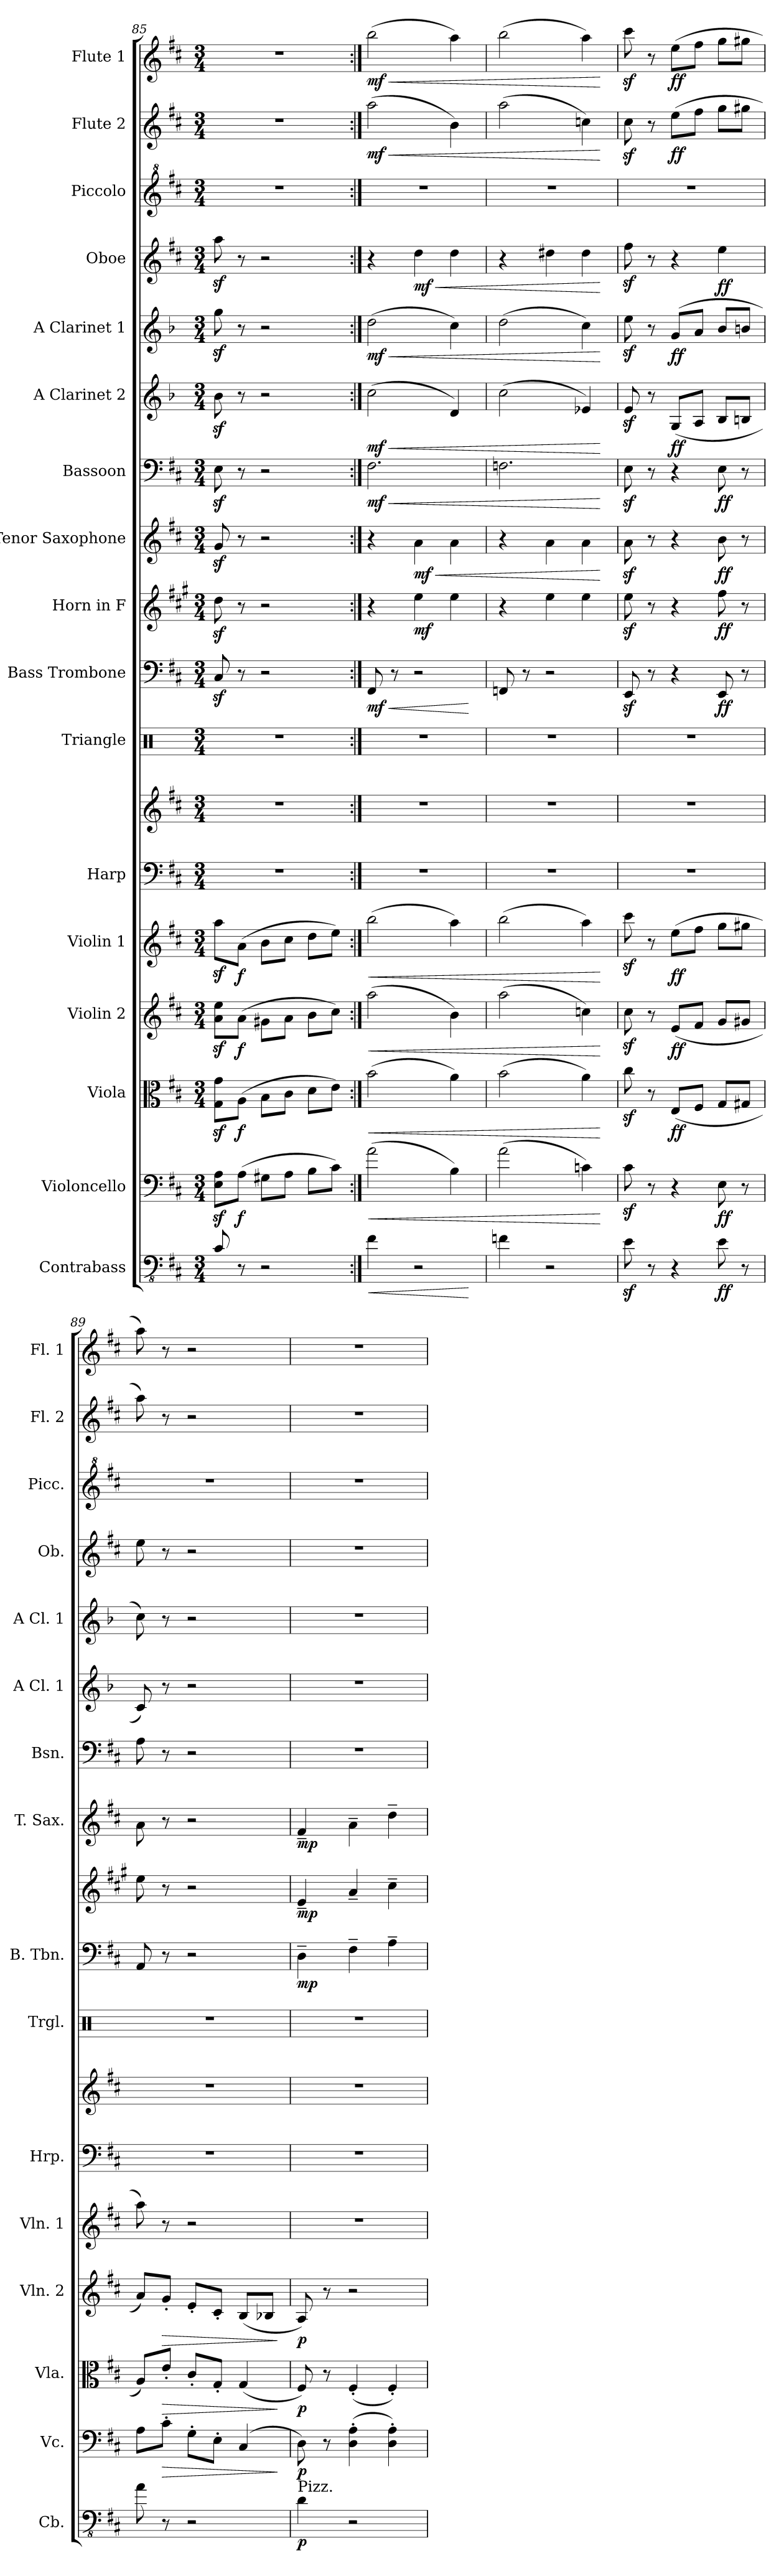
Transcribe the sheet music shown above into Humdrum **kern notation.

**kern	**dynam	**kern	**dynam	**kern	**dynam	**kern	**dynam	**kern	**dynam	**kern	**kern	**kern	**kern	**dynam	**kern	**dynam	**kern	**dynam	**kern	**dynam	**kern	**dynam	**kern	**dynam	**kern	**dynam	**kern	**kern	**dynam	**kern	**dynam
*part17	*part17	*part16	*part16	*part15	*part15	*part14	*part14	*part13	*part13	*part12	*part12	*part11	*part10	*part10	*part9	*part9	*part8	*part8	*part7	*part7	*part6	*part6	*part5	*part5	*part4	*part4	*part3	*part2	*part2	*part1	*part1
*staff18	*staff18	*staff17	*staff17	*staff16	*staff16	*staff15	*staff15	*staff14	*staff14	*staff13	*staff12	*staff11	*staff10	*staff10	*staff9	*staff9	*staff8	*staff8	*staff7	*staff7	*staff6	*staff6	*staff5	*staff5	*staff4	*staff4	*staff3	*staff2	*staff2	*staff1	*staff1
*I"Contrabass	*	*I"Violoncello	*	*I"Viola	*	*I"Violin 2	*	*I"Violin 1	*	*I"Harp	*	*I"Triangle	*I"Bass Trombone	*	*I"Horn in F	*	*I"Tenor Saxophone	*	*I"Bassoon	*	*I"A Clarinet 2	*	*I"A Clarinet 1	*	*I"Oboe	*	*I"Piccolo	*I"Flute 2	*	*I"Flute 1	*
*I'Cb.	*	*I'Vc.	*	*I'Vla.	*	*I'Vln. 2	*	*I'Vln. 1	*	*I'Hrp.	*	*I'Trgl.	*I'B. Tbn.	*	*	*	*I'T. Sax.	*	*I'Bsn.	*	*I'A Cl. 1	*	*I'A Cl. 1	*	*I'Ob.	*	*I'Picc.	*I'Fl. 2	*	*I'Fl. 1	*
*clefFv4	*	*clefF4	*	*clefC3	*	*clefG2	*	*clefG2	*	*clefF4	*clefG2	*clefX	*clefF4	*	*clefG2	*	*clefG2	*	*clefF4	*	*clefG2	*	*clefG2	*	*clefG2	*	*clefG^2	*clefG2	*	*clefG2	*
*ITrd7c12	*	*	*	*	*	*	*	*	*	*	*	*	*	*	*ITrd4c7	*	*ITrd8c14	*	*	*	*ITrd2c3	*	*ITrd2c3	*	*	*	*ITrd-7c-12	*	*	*	*
*k[f#c#]	*	*k[f#c#]	*	*k[f#c#]	*	*k[f#c#]	*	*k[f#c#]	*	*k[f#c#]	*k[f#c#]	*k[]	*k[f#c#]	*	*k[f#c#]	*	*k[f#c#]	*	*k[f#c#]	*	*k[f#c#]	*	*k[f#c#]	*	*k[f#c#]	*	*k[f#c#]	*k[f#c#]	*	*k[f#c#]	*
*M3/4	*	*M3/4	*	*M3/4	*	*M3/4	*	*M3/4	*	*M3/4	*M3/4	*M3/4	*M3/4	*	*M3/4	*	*M3/4	*	*M3/4	*	*M3/4	*	*M3/4	*	*M3/4	*	*M3/4	*M3/4	*	*M3/4	*
=85	=85	=85	=85	=85	=85	=85	=85	=85	=85	=85	=85	=85	=85	=85	=85	=85	=85	=85	=85	=85	=85	=85	=85	=85	=85	=85	=85	=85	=85	=85	=85
8CC#/	.	8E\z< 8A\z<L	.	8G\z< 8g\z<L	.	8a\z< 8ee\z<L	.	8aaz<\L	.	2.r	2.r	2.r	8C#z</	.	8gz<\	.	8Gz</	.	8Ez<\	.	8gz<\	.	8eez<\	.	8aaz<\	.	2.r	2.r	.	2.r	.
!	!	!	!LO:DY:b	!	!LO:DY:b	!	!LO:DY:b	!	!LO:DY:b	!	!	!	!	!	!	!	!	!	!	!	!	!	!	!	!	!	!	!	!	!	!
8r	.	(8A\J	f	(8A\J	f	(8a\J	f	(8a\J	f	.	.	.	8r	.	8r	.	8r	.	8r	.	8r	.	8r	.	8r	.	.	.	.	.	.
2r	.	8G#X\L	.	8B\L	.	8g#X\L	.	8b\L	.	.	.	.	2r	.	2r	.	2r	.	2r	.	2r	.	2r	.	2r	.	.	.	.	.	.
.	.	8A\J	.	8c#\J	.	8a\J	.	8cc#\J	.	.	.	.	.	.	.	.	.	.	.	.	.	.	.	.	.	.	.	.	.	.	.
.	.	8B\L	.	8d\L	.	8b\L	.	8dd\L	.	.	.	.	.	.	.	.	.	.	.	.	.	.	.	.	.	.	.	.	.	.	.
.	.	8c#\J)	.	8e\J)	.	8cc#\J)	.	8ee\J)	.	.	.	.	.	.	.	.	.	.	.	.	.	.	.	.	.	.	.	.	.	.	.
=86:|!	=86:|!	=86:|!	=86:|!	=86:|!	=86:|!	=86:|!	=86:|!	=86:|!	=86:|!	=86:|!	=86:|!	=86:|!	=86:|!	=86:|!	=86:|!	=86:|!	=86:|!	=86:|!	=86:|!	=86:|!	=86:|!	=86:|!	=86:|!	=86:|!	=86:|!	=86:|!	=86:|!	=86:|!	=86:|!	=86:|!	=86:|!
!	!LO:HP:b	!	!LO:HP:b	!	!LO:HP:b	!	!LO:HP:b	!	!LO:HP:b	!	!	!	!	!LO:HP:b	!	!	!	!	!	!LO:HP:b	!	!LO:HP:b	!	!LO:HP:b	!	!	!	!	!LO:HP:b	!	!LO:HP:b
!	!	!	!	!	!	!	!	!	!	!	!	!	!	!LO:DY:n=1:b	!	!	!	!	!	!LO:DY:n=1:b	!	!LO:DY:n=1:b	!	!LO:DY:n=1:b	!	!	!	!	!LO:DY:n=1:b	!	!LO:DY:n=1:b
4FF#\	<	(2a\	<	(2b\	<	(2aa\	<	(2bb\	<	2.r	2.r	2.r	8FF#/	< mf	4r	.	4r	.	2.F#\	< mf	(2a\	< mf	(2b\	< mf	4r	.	2.r	(2aa\	< mf	(2bb\	< mf
.	.	.	.	.	.	.	.	.	.	.	.	.	8r	.	.	.	.	.	.	.	.	.	.	.	.	.	.	.	.	.	.
!	!	!	!	!	!	!	!	!	!	!	!	!	!	!	!	!LO:DY:b	!	!LO:HP:b	!	!	!	!	!	!	!	!LO:HP:b	!	!	!	!	!
!	!	!	!	!	!	!	!	!	!	!	!	!	!	!	!	!	!	!LO:DY:n=1:b	!	!	!	!	!	!	!	!LO:DY:n=1:b	!	!	!	!	!
2r	.	.	.	.	.	.	.	.	.	.	.	.	2r	.	4a\	mf	4A\	< mf	.	.	.	.	.	.	4dd\	< mf	.	.	.	.	.
.	.	4B\)	.	4a\)	.	4b\)	.	4aa\)	.	.	.	.	.	.	4a\	.	4A\	.	.	.	4B/)	.	4a\)	.	4dd\	.	.	4b\)	.	4aa\)	.
.	[	.	.	.	.	.	.	.	.	.	.	.	.	[	.	.	.	.	.	.	.	.	.	.	.	.	.	.	.	.	.
=87	=87	=87	=87	=87	=87	=87	=87	=87	=87	=87	=87	=87	=87	=87	=87	=87	=87	=87	=87	=87	=87	=87	=87	=87	=87	=87	=87	=87	=87	=87	=87
4FFn\	.	(2a\	.	(2b\	.	(2aa\	.	(2bb\	.	2.r	2.r	2.r	8FFn/	.	4r	.	4r	.	2.Fn\	.	(2a\	.	(2b\	.	4r	.	2.r	(2aa\	.	(2bb\	.
.	.	.	.	.	.	.	.	.	.	.	.	.	8r	.	.	.	.	.	.	.	.	.	.	.	.	.	.	.	.	.	.
2r	.	.	.	.	.	.	.	.	.	.	.	.	2r	.	4a\	.	4A\	.	.	.	.	.	.	.	4dd#X\	.	.	.	.	.	.
.	.	4cn\)	.	4a\)	.	4ccn\)	.	4aa\)	.	.	.	.	.	.	4a\	.	4A\	.	.	.	4cn/)	.	4a\)	.	4dd#\	.	.	4ccn\)	.	4aa\)	.
.	.	.	[	.	[	.	[	.	[	.	.	.	.	.	.	.	.	[	.	[	.	[	.	[	.	[	.	.	[	.	[
=88	=88	=88	=88	=88	=88	=88	=88	=88	=88	=88	=88	=88	=88	=88	=88	=88	=88	=88	=88	=88	=88	=88	=88	=88	=88	=88	=88	=88	=88	=88	=88
8EEz<\	.	8c#z<\	.	8cc#z<\	.	8cc#z<\	.	8ccc#z<\	.	2.r	2.r	2.r	8EEz</	.	8az<\	.	8Az<\	.	8Ez<\	.	8c#z</	.	8cc#z<\	.	8ff#z<\	.	2.r	8cc#z<\	.	8ccc#z<\	.
8r	.	8r	.	8r	.	8r	.	8r	.	.	.	.	8r	.	8r	.	8r	.	8r	.	8r	.	8r	.	8r	.	.	8r	.	8r	.
!	!	!	!	!	!LO:DY:b	!	!LO:DY:b	!	!LO:DY:b	!	!	!	!	!	!	!	!	!	!	!	!	!LO:DY:b	!	!LO:DY:b	!	!	!	!	!LO:DY:b	!	!LO:DY:b
4r	.	4r	.	(8E/L	ff	(8e/L	ff	(8ee\L	ff	.	.	.	4r	.	4r	.	4r	.	4r	.	(8E/L	ff	(8e/L	ff	4r	.	.	(8ee\L	ff	(8ee\L	ff
.	.	.	.	8F#/J	.	8f#/J	.	8ff#\J	.	.	.	.	.	.	.	.	.	.	.	.	8F#/J	.	8f#/J	.	.	.	.	8ff#\J	.	8ff#\J	.
!	!LO:DY:b	!	!LO:DY:b	!	!	!	!	!	!	!	!	!	!	!LO:DY:b	!	!LO:DY:b	!	!LO:DY:b	!	!LO:DY:b	!	!	!	!	!	!LO:DY:b	!	!	!	!	!
8EE\	ff	8E\	ff	8G/L	.	8g/L	.	8gg\L	.	.	.	.	8EE/	ff	8b\	ff	8B\	ff	8E\	ff	8G/L	.	8g/L	.	4ee\	ff	.	8gg\L	.	8gg\L	.
8r	.	8r	.	8G#X/J	.	8g#X/J	.	8gg#X\J	.	.	.	.	8r	.	8r	.	8r	.	8r	.	8G#X/J	.	8g#X/J	.	.	.	.	8gg#X\J	.	8gg#X\J	.
!!LO:PB:g=z
=89	=89	=89	=89	=89	=89	=89	=89	=89	=89	=89	=89	=89	=89	=89	=89	=89	=89	=89	=89	=89	=89	=89	=89	=89	=89	=89	=89	=89	=89	=89	=89
8AA\	.	8A\L	.	8A/L)	.	8a/L)	.	8aa\)	.	2.r	2.r	2.r	8AA/	.	8a\	.	8A\	.	8A\	.	8A/)	.	8a\)	.	8ee\	.	2.r	8aa\)	.	8aa\)	.
!	!	!	!LO:HP:b	!	!LO:HP:b	!	!LO:HP:b	!	!	!	!	!	!	!	!	!	!	!	!	!	!	!	!	!	!	!	!	!	!	!	!
8r	.	8c#'\J	>	8e'/J	>	8g'/J	>	8r	.	.	.	.	8r	.	8r	.	8r	.	8r	.	8r	.	8r	.	8r	.	.	8r	.	8r	.
2r	.	8G'\L	.	8c#'/L	.	8e'/L	.	2r	.	.	.	.	2r	.	2r	.	2r	.	2r	.	2r	.	2r	.	2r	.	.	2r	.	2r	.
.	.	8E'\J	.	8G'/J	.	8c#'/J	.	.	.	.	.	.	.	.	.	.	.	.	.	.	.	.	.	.	.	.	.	.	.	.	.
.	.	(4C#/	.	(4G/	.	(8B/L	.	.	.	.	.	.	.	.	.	.	.	.	.	.	.	.	.	.	.	.	.	.	.	.	.
.	.	.	.	.	.	8B-X/J	.	.	.	.	.	.	.	.	.	.	.	.	.	.	.	.	.	.	.	.	.	.	.	.	.
.	.	.	]	.	]	.	]	.	.	.	.	.	.	.	.	.	.	.	.	.	.	.	.	.	.	.	.	.	.	.	.
=90	=90	=90	=90	=90	=90	=90	=90	=90	=90	=90	=90	=90	=90	=90	=90	=90	=90	=90	=90	=90	=90	=90	=90	=90	=90	=90	=90	=90	=90	=90	=90
!LO:TX:a:t=Pizz.	!	!	!	!	!	!	!	!	!	!	!	!	!	!	!	!	!	!	!	!	!	!	!	!	!	!	!	!	!	!	!
!	!LO:DY:b	!	!LO:DY:b	!	!LO:DY:b	!	!LO:DY:b	!	!	!	!	!	!	!LO:DY:b	!	!LO:DY:b	!	!LO:DY:b	!	!	!	!	!	!	!	!	!	!	!	!	!
4DD\	p	8D\)	p	8F#/)	p	8A/)	p	2.r	.	2.r	2.r	2.r	4D~\	mp	4A~/	mp	4F#~/	mp	2.r	.	2.r	.	2.r	.	2.r	.	2.r	2.r	.	2.r	.
.	.	8r	.	8r	.	8r	.	.	.	.	.	.	.	.	.	.	.	.	.	.	.	.	.	.	.	.	.	.	.	.	.
2r	.	(4D\' 4A\'	.	(4F#'/	.	2r	.	.	.	.	.	.	4F#~\	.	4d~/	.	4A~\	.	.	.	.	.	.	.	.	.	.	.	.	.	.
.	.	4D\' 4A\')	.	4F#'/)	.	.	.	.	.	.	.	.	4A~\	.	4f#~\	.	4d~\	.	.	.	.	.	.	.	.	.	.	.	.	.	.
=	=	=	=	=	=	=	=	=	=	=	=	=	=	=	=	=	=	=	=	=	=	=	=	=	=	=	=	=	=	=	=
*-	*-	*-	*-	*-	*-	*-	*-	*-	*-	*-	*-	*-	*-	*-	*-	*-	*-	*-	*-	*-	*-	*-	*-	*-	*-	*-	*-	*-	*-	*-	*-
